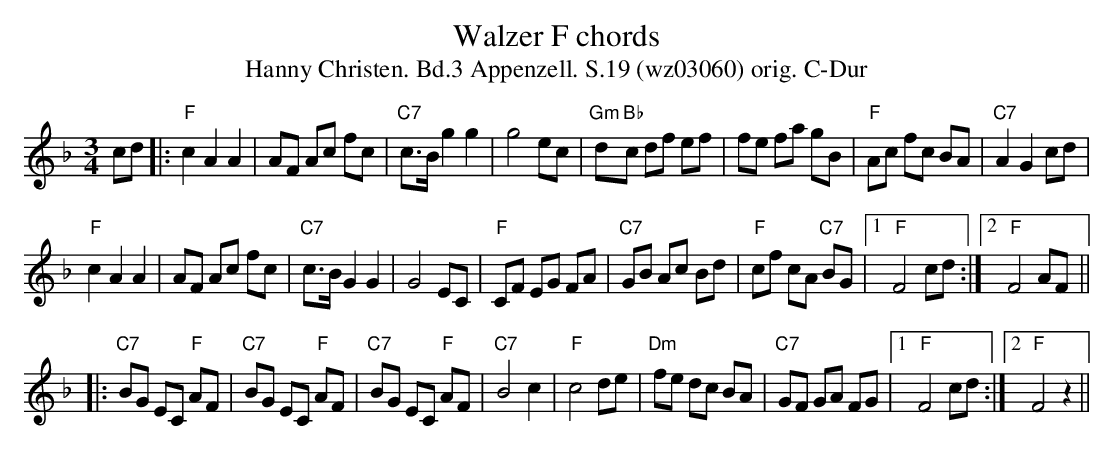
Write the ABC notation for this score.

X:1
T:Walzer F chords
T:Hanny Christen. Bd.3 Appenzell. S.19 (wz03060) orig. C-Dur
M:3/4
L:1/8
K:Fmaj%%MIDI gchordon
cd |: "F"c2 A2 A2 | AF Ac fc | "C7"c>B g2 g2 | g4 ec | "Gm"d"Bb"c df ef | fe fa gB | "F"Ac fc BA | "C7"A2 G2 cd |
"F"c2 A2 A2 | AF Ac fc | "C7"c>B G2 G2 | G4 EC | "F"CF EG FA | "C7"GB Ac Bd | "F"cf cA "C7"BG |1 "F"F4 cd :|2 "F"F4 AF ||
|: "C7"BG EC "F"AF | "C7"BG EC "F"AF | "C7"BG EC "F"AF | "C7"B4 c2 | "F"c4 de | "Dm"fe dc BA | "C7"GF GA FG |1 "F"F4 cd :|2 "F"F4 z2 ||
